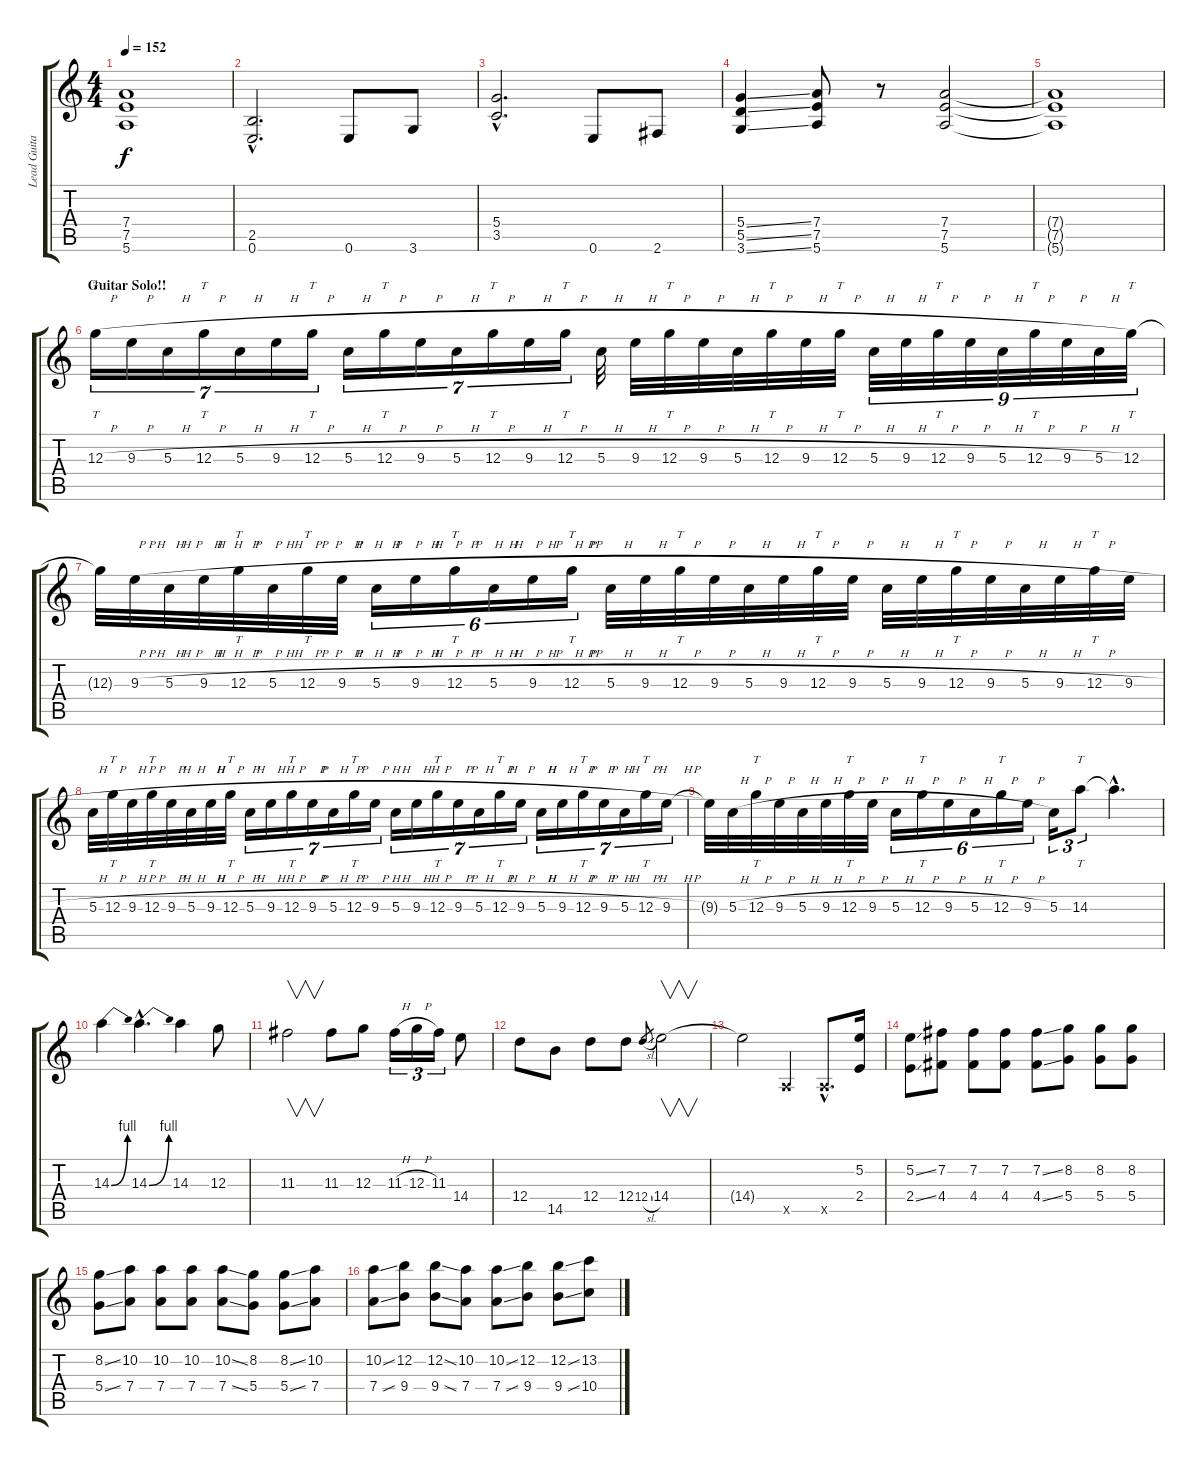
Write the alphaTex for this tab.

\track ("Lead Guitar" "Lead Guita") {instrument distortionguitar}
\staff {score tabs}
\tuning (E4 B3 G3 D3 A2 E2) {hide}
\ts (4 4)
\tempo 152
\clef g2
\ks c
(7.4{t} 7.5{t} 5.6{t}).1{dy f} |
(2.5{hac} 0.6{hac}).2{d} 0.6.8 3.6.8 |
(5.4{hac} 3.5{hac}).2{d} 0.6.8 2.6.8 |
(5.4{ss} 5.5{ss} 3.6{ss}).4 (7.4 7.5 5.6).8 r.8 (7.4 7.5 5.6).2 |
(7.4{t} 7.5{t} 5.6{t}).1 |
\section ("" "Guitar Solo!!")
12.3{h}.16{tt tu (7 4)} 9.3{h}.16{tu (7 4)} 5.3{h}.16{tu (7 4)} 12.3{h}.16{tt tu (7 4)} 5.3{h}.16{tu (7 4)} 9.3{h}.16{tu (7 4)} 12.3{h}.16{tt tu (7 4)} 5.3{h}.16{tu (7 4)} 12.3{h}.16{tt tu (7 4)} 9.3{h}.16{tu (7 4)} 5.3{h}.16{tu (7 4)} 12.3{h}.16{tt tu (7 4)} 9.3{h}.16{tu (7 4)} 12.3{h}.16{tt tu (7 4)} 5.3{h}.32 9.3{h}.32 12.3{h}.32{tt} 9.3{h}.32 5.3{h}.32 12.3{h}.32{tt} 9.3{h}.32 12.3{h}.32{tt} 5.3{h}.32{tu (9 8)} 9.3{h}.32{tu (9 8)} 12.3{h}.32{tt tu (9 8)} 9.3{h}.32{tu (9 8)} 5.3{h}.32{tu (9 8)} 12.3{h}.32{tt tu (9 8)} 9.3{h}.32{tu (9 8)} 5.3{h}.32{tu (9 8)} 12.3.32{tt tu (9 8)} |
12.3{t}.32 9.3{h}.32 5.3{h}.32 9.3{h}.32 12.3{h}.32{tt} 5.3{h}.32 12.3{h}.32{tt} 9.3{h}.32 5.3{h}.16{tu (6 4)} 9.3{h}.16{tu (6 4)} 12.3{h}.16{tt tu (6 4)} 5.3{h}.16{tu (6 4)} 9.3{h}.16{tu (6 4)} 12.3{h}.16{tt tu (6 4)} 5.3{h}.32 9.3{h}.32 12.3{h}.32{tt} 9.3{h}.32 5.3{h}.32 9.3{h}.32 12.3{h}.32{tt} 9.3{h}.32 5.3{h}.32 9.3{h}.32 12.3{h}.32{tt} 9.3{h}.32 5.3{h}.32 9.3{h}.32 12.3{h}.32{tt} 9.3{h}.32 |
5.3{h}.32 12.3{h}.32{tt} 9.3{h}.32 12.3{h}.32{tt} 9.3{h}.32 5.3{h}.32 9.3{h}.32 12.3{h}.32{tt} 5.3{h}.16{tu (7 4)} 9.3{h}.16{tu (7 4)} 12.3{h}.16{tt tu (7 4)} 9.3{h}.16{tu (7 4)} 5.3{h}.16{tu (7 4)} 12.3{h}.16{tt tu (7 4)} 9.3{h}.16{tu (7 4)} 5.3{h}.16{tu (7 4)} 9.3{h}.16{tu (7 4)} 12.3{h}.16{tt tu (7 4)} 9.3{h}.16{tu (7 4)} 5.3{h}.16{tu (7 4)} 12.3{h}.16{tt tu (7 4)} 9.3{h}.16{tu (7 4)} 5.3{h}.16{tu (7 4)} 9.3{h}.16{tu (7 4)} 12.3{h}.16{tt tu (7 4)} 9.3{h}.16{tu (7 4)} 5.3{h}.16{tu (7 4)} 12.3{h}.16{tt tu (7 4)} 9.3{h}.16{tu (7 4)} |
9.3{t}.32 5.3{h}.32 12.3{h}.32{tt} 9.3{h}.32 5.3{h}.32 9.3{h}.32 12.3{h}.32{tt} 9.3{h}.32 5.3{h}.16{tu (6 4)} 12.3{h}.16{tt tu (6 4)} 9.3{h}.16{tu (6 4)} 5.3{h}.16{tu (6 4)} 12.3{h}.16{tt tu (6 4)} 9.3{h}.16{tu (6 4)} 5.3.16{tu (3 2)} 14.3.8{tt tu (3 2)} 14.3{hac t}.4{d} |
14.3{be (bend 0 0 60 4)}.4 14.3{be (bend 0 0 60 4) hac}.4{d} 14.3.4 12.3.8 |
11.3.2{v} 11.3.8 12.3.8 11.3{h}.16{tu (3 2)} 12.3{h}.16{tu (3 2)} 11.3.16{tu (3 2)} 14.4.8 |
12.4.8 14.5.8 12.4.8 12.4.8 12.4{sl}.8{gr} 14.4.2{v} |
14.4{t}.2 0.5{x}.4 0.5{hac x}.8{d} (5.2 2.4).16 |
(5.2{ss} 2.4{ss}).8 (7.2 4.4).8 (7.2 4.4).8 (7.2 4.4).8 (7.2{ss} 4.4{ss}).8 (8.2 5.4).8 (8.2 5.4).8 (8.2 5.4).8 |
(8.2{ss} 5.4{ss}).8 (10.2 7.4).8 (10.2 7.4).8 (10.2 7.4).8 (10.2{ss} 7.4{ss}).8 (8.2 5.4).8 (8.2{ss} 5.4{ss}).8 (10.2 7.4).8 |
(10.2{ss} 7.4{ss}).8 (12.2 9.4).8 (12.2{ss} 9.4{ss}).8 (10.2 7.4).8 (10.2{ss} 7.4{ss}).8 (12.2 9.4).8 (12.2{ss} 9.4{ss}).8 (13.2 10.4).8
